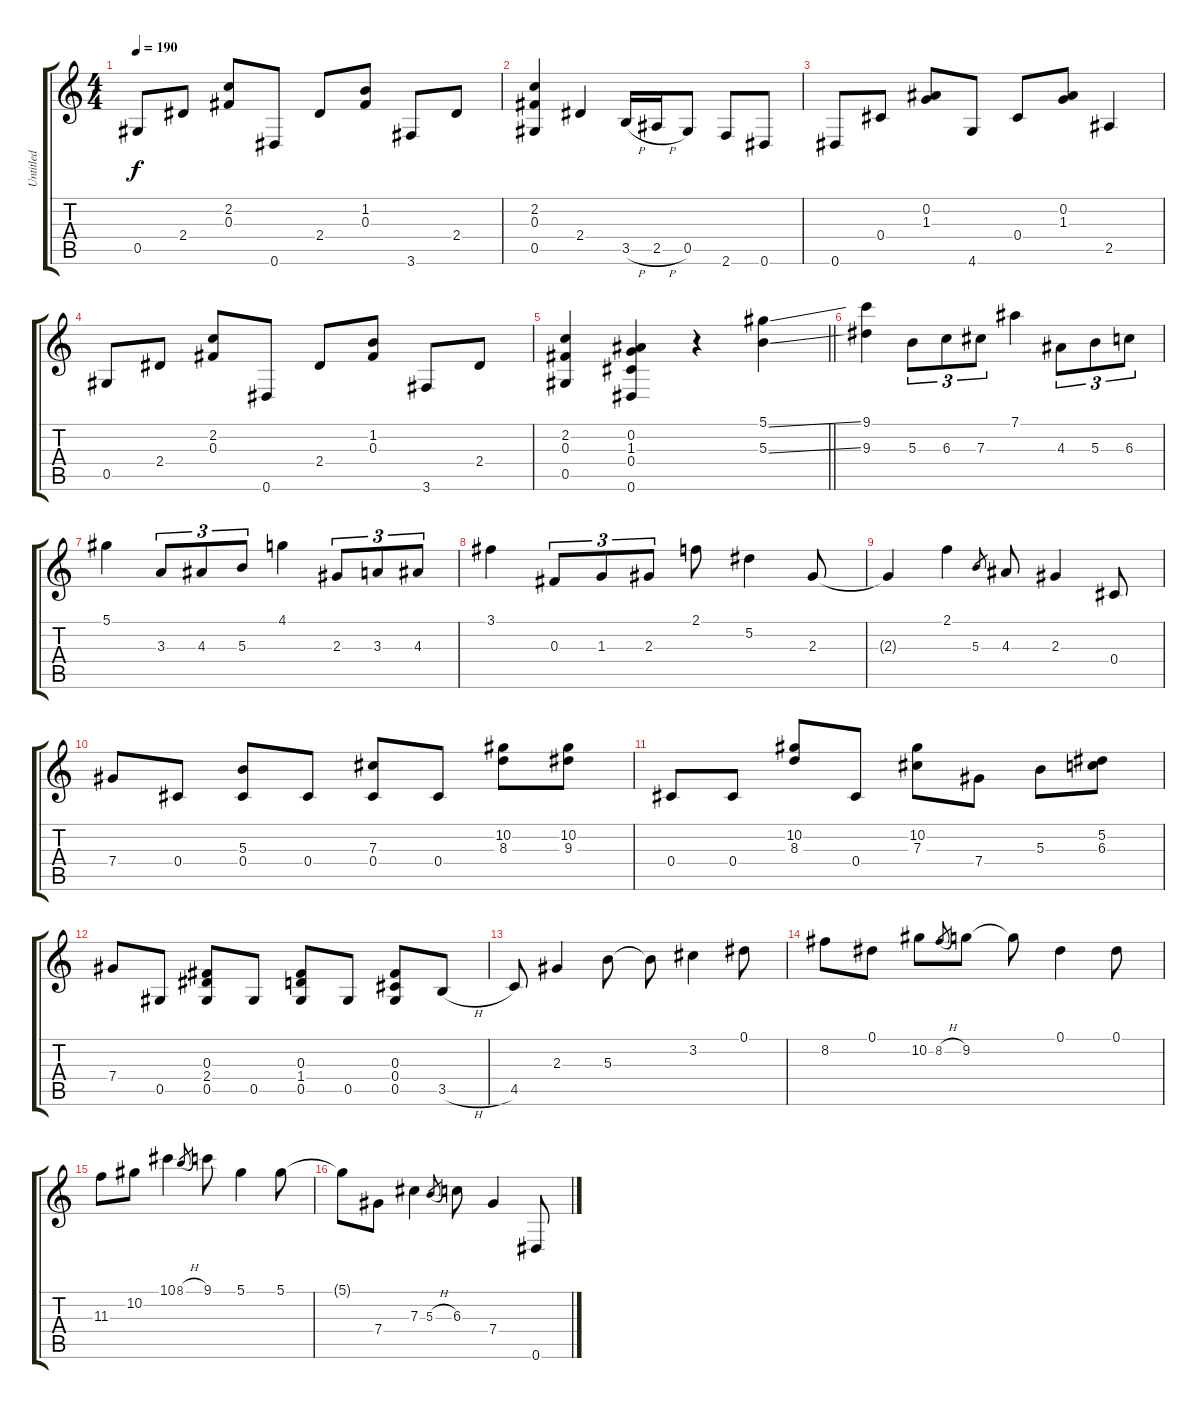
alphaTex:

\track ("Untitled" "Untitled") {instrument acousticguitarnylon}
\staff {score tabs}
\tuning (Eb4 Bb3 Gb3 Db3 Ab2 Eb2) {hide}
\ts (4 4)
\tempo 190
\clef g2
\ks c
0.5.8{dy f} 2.4.8 (2.2 0.3).8 0.6.8 2.4.8 (1.2 0.3).8 3.6.8 2.4.8 |
(2.2 0.3 0.5).4 2.4.4 3.5{h}.16 2.5{h}.16 0.5.8 2.6.8 0.6.8 |
0.6.8 0.4.8 (0.2 1.3).8 4.6.8 0.4.8 (0.2 1.3).8 2.5.4 |
0.5.8 2.4.8 (2.2 0.3).8 0.6.8 2.4.8 (1.2 0.3).8 3.6.8 2.4.8 |
\barLineRight lightlight
(2.2 0.3 0.5).4 (0.2 1.3 0.4 0.6).4 r.4 (5.1{ss} 5.3{ss}).4 |
(9.1 9.3).4 5.3.8{tu (3 2)} 6.3.8{tu (3 2)} 7.3.8{tu (3 2)} 7.1.4 4.3.8{tu (3 2)} 5.3.8{tu (3 2)} 6.3.8{tu (3 2)} |
5.1.4 3.3.8{tu (3 2)} 4.3.8{tu (3 2)} 5.3.8{tu (3 2)} 4.1.4 2.3.8{tu (3 2)} 3.3.8{tu (3 2)} 4.3.8{tu (3 2)} |
3.1.4 0.3.8{tu (3 2)} 1.3.8{tu (3 2)} 2.3.8{tu (3 2)} 2.1.8 5.2.4 2.3.8 |
2.3{t}.4 2.1.4 5.3.8{gr} 4.3.8 2.3.4 0.4.8 |
7.4.8 0.4.8 (5.3 0.4).8 0.4.8 (7.3 0.4).8 0.4.8 (10.2 8.3).8 (10.2 9.3).8 |
0.4.8 0.4.8 (10.2 8.3).8 0.4.8 (10.2 7.3).8 7.4.8 5.3.8 (5.2 6.3).8 |
7.4.8 0.5.8 (0.3 2.4 0.5).8 0.5.8 (0.3 1.4 0.5).8 0.5.8 (0.3 0.4 0.5).8 3.5{h}.8 |
4.5.8 2.3.4 5.3.8 5.3{t}.8 3.2.4 0.1.8 |
8.2.8 0.1.8 10.2.8 8.2{h}.8{gr} 9.2.8 9.2{t}.8 0.1.4 0.1.8 |
11.3.8 10.2.8 10.1.4 8.1{h}.8{gr} 9.1.8 5.1.4 5.1.8 |
5.1{t}.8 7.4.8 7.3.4 5.3{h}.8{gr} 6.3.8 7.4.4 0.6.8
